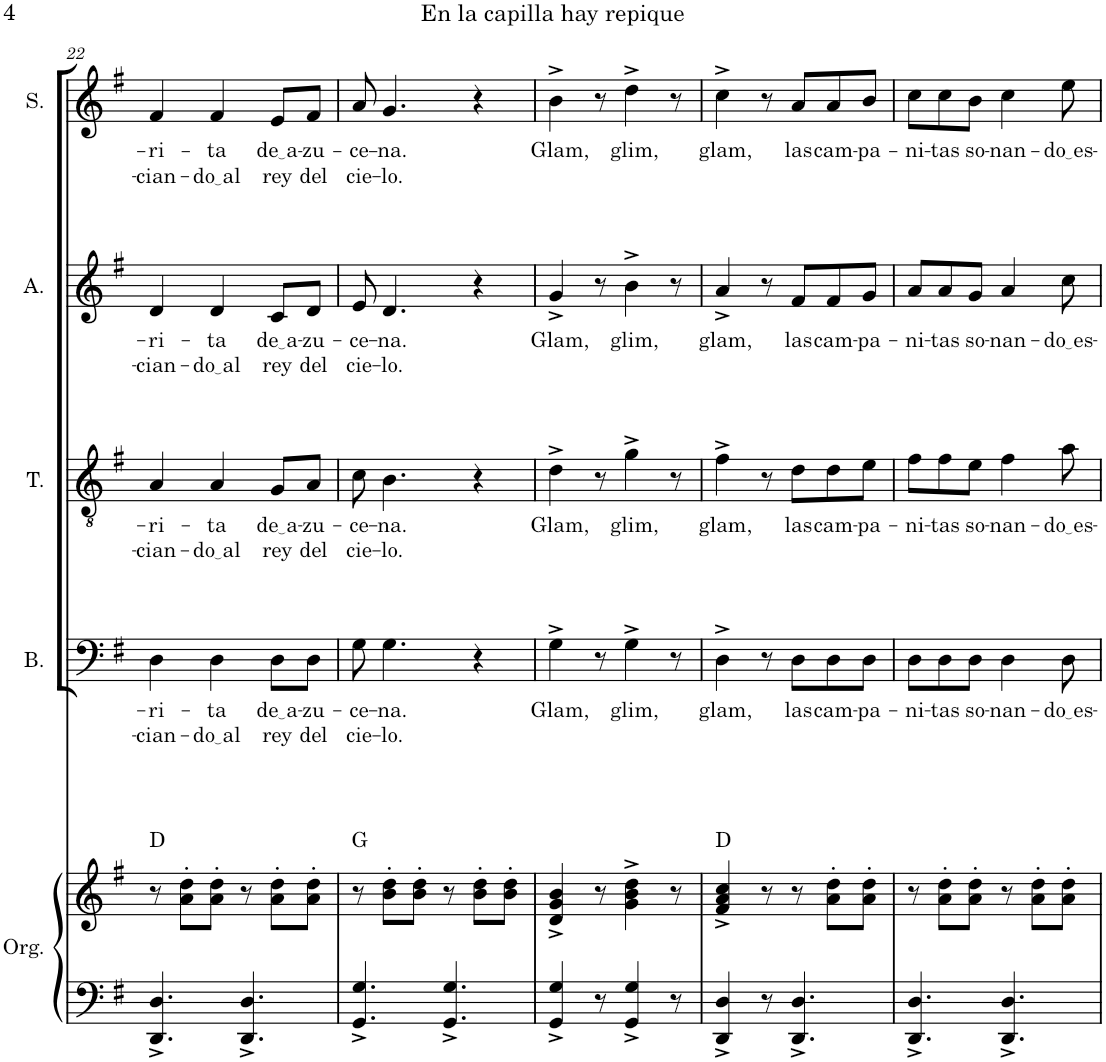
**kern	**kern	**harte	**kern	**text	**text	**kern	**text	**text	**kern	**text	**text	**kern	**text	**text
*part5	*part5	*part5	*part4	*part4	*part4	*part3	*part3	*part3	*part2	*part2	*part2	*part1	*part1	*part1
*staff6	*staff5	*	*staff4	*staff4	*staff4	*staff3	*staff3	*staff3	*staff2	*staff2	*staff2	*staff1	*staff1	*staff1
*I"Órgano	*	*	*I"Bajo	*	*	*I"Tenor	*	*	*I"Alto	*	*	*I"Soprano	*	*
*	*	*	*I'B.	*	*	*I'T.	*	*	*I'A.	*	*	*I'S.	*	*
!!LO:PB:g=z
*clefF4	*clefG2	*	*clefF4	*	*	*clefGv2	*	*	*clefG2	*	*	*clefG2	*	*
*k[f#]	*k[f#]	*	*k[f#]	*	*	*k[f#]	*	*	*k[f#]	*	*	*k[f#]	*	*
*M6/8	*M6/8	*	*M6/8	*	*	*M6/8	*	*	*M6/8	*	*	*M6/8	*	*
=22	=22	=22	=22	=22	=22	=22	=22	=22	=22	=22	=22	=22	=22	=22
!	!	!	!	!LO:LY:b	!LO:LY:b	!	!LO:LY:b	!LO:LY:b	!	!LO:LY:b	!LO:LY:b	!	!LO:LY:b	!LO:LY:b
4.DD/^ 4.D/^	8r	D:maj	4D\	-ri-	-cian-	4A/	-ri-	-cian-	4d/	-ri-	-cian-	4f#/	-ri-	-cian-
.	8a\' 8dd\'L	.	.	.	.	.	.	.	.	.	.	.	.	.
!	!	!	!	!LO:LY:b	!LO:LY:b	!	!LO:LY:b	!LO:LY:b	!	!LO:LY:b	!LO:LY:b	!	!LO:LY:b	!LO:LY:b
.	8a\' 8dd\'J	.	4D\	-ta	do al	4A/	-ta	do al	4d/	-ta	do al	4f#/	-ta	do al
4.DD/^ 4.D/^	8r	.	.	.	.	.	.	.	.	.	.	.	.	.
!	!	!	!	!LO:LY:b	!LO:LY:b	!	!LO:LY:b	!LO:LY:b	!	!LO:LY:b	!LO:LY:b	!	!LO:LY:b	!LO:LY:b
.	8a\' 8dd\'L	.	8D\L	de a	rey	8G/L	de a	rey	8c/L	de a	rey	8e/L	de a	rey
!	!	!	!	!LO:LY:b	!LO:LY:b	!	!LO:LY:b	!LO:LY:b	!	!LO:LY:b	!LO:LY:b	!	!LO:LY:b	!LO:LY:b
.	8a\' 8dd\'J	.	8D\J	-zu-	del	8A/J	-zu-	del	8d/J	-zu-	del	8f#/J	-zu-	del
=23	=23	=23	=23	=23	=23	=23	=23	=23	=23	=23	=23	=23	=23	=23
!	!	!	!	!LO:LY:b	!LO:LY:b	!	!LO:LY:b	!LO:LY:b	!	!LO:LY:b	!LO:LY:b	!	!LO:LY:b	!LO:LY:b
4.GG/^ 4.G/^	8r	G:maj	8G\	-ce-	cie-	8c\	-ce-	cie-	8e/	-ce-	cie-	8a/	-ce-	cie-
!	!	!	!	!LO:LY:b	!LO:LY:b	!	!LO:LY:b	!LO:LY:b	!	!LO:LY:b	!LO:LY:b	!	!LO:LY:b	!LO:LY:b
.	8b\' 8dd\'L	.	4.G\	-na.	-lo.	4.B\	-na.	-lo.	4.d/	-na.	-lo.	4.g/	-na.	-lo.
.	8b\' 8dd\'J	.	.	.	.	.	.	.	.	.	.	.	.	.
4.GG/^ 4.G/^	8r	.	.	.	.	.	.	.	.	.	.	.	.	.
.	8b\' 8dd\'L	.	4r	.	.	4r	.	.	4r	.	.	4r	.	.
.	8b\' 8dd\'J	.	.	.	.	.	.	.	.	.	.	.	.	.
=24	=24	=24	=24	=24	=24	=24	=24	=24	=24	=24	=24	=24	=24	=24
!	!	!	!	!LO:LY:b	!	!	!LO:LY:b	!	!	!LO:LY:b	!	!	!LO:LY:b	!
4GG/^ 4G/^	4d/^ 4g/^ 4b/^	.	4G^\	Glam,	.	4d^\	Glam,	.	4g^/	Glam,	.	4b^\	Glam,	.
8r	8r	.	8r	.	.	8r	.	.	8r	.	.	8r	.	.
!	!	!	!	!LO:LY:b	!	!	!LO:LY:b	!	!	!LO:LY:b	!	!	!LO:LY:b	!
4GG/^ 4G/^	4g\^ 4b\^ 4dd\^	.	4G^\	glim,	.	4g^\	glim,	.	4b^\	glim,	.	4dd^\	glim,	.
8r	8r	.	8r	.	.	8r	.	.	8r	.	.	8r	.	.
=25	=25	=25	=25	=25	=25	=25	=25	=25	=25	=25	=25	=25	=25	=25
!	!	!	!	!LO:LY:b	!	!	!LO:LY:b	!	!	!LO:LY:b	!	!	!LO:LY:b	!
4DD/^ 4D/^	4f#/^ 4a/^ 4cc/^	D:maj	4D^\	glam,	.	4f#^\	glam,	.	4a^/	glam,	.	4cc^\	glam,	.
8r	8r	.	8r	.	.	8r	.	.	8r	.	.	8r	.	.
!	!	!	!	!LO:LY:b	!	!	!LO:LY:b	!	!	!LO:LY:b	!	!	!LO:LY:b	!
4.DD/^ 4.D/^	8r	.	8D\L	las	.	8d\L	las	.	8f#/L	las	.	8a/L	las	.
!	!	!	!	!LO:LY:b	!	!	!LO:LY:b	!	!	!LO:LY:b	!	!	!LO:LY:b	!
.	8a\' 8dd\'L	.	8D\	cam-	.	8d\	cam-	.	8f#/	cam-	.	8a/	cam-	.
!	!	!	!	!LO:LY:b	!	!	!LO:LY:b	!	!	!LO:LY:b	!	!	!LO:LY:b	!
.	8a\' 8dd\'J	.	8D\J	-pa-	.	8e\J	-pa-	.	8g/J	-pa-	.	8b/J	-pa-	.
=26	=26	=26	=26	=26	=26	=26	=26	=26	=26	=26	=26	=26	=26	=26
!	!	!	!	!LO:LY:b	!	!	!LO:LY:b	!	!	!LO:LY:b	!	!	!LO:LY:b	!
4.DD/^ 4.D/^	8r	.	8D\L	-ni-	.	8f#\L	-ni-	.	8a/L	-ni-	.	8cc\L	-ni-	.
!	!	!	!	!LO:LY:b	!	!	!LO:LY:b	!	!	!LO:LY:b	!	!	!LO:LY:b	!
.	8a\' 8dd\'L	.	8D\	-tas	.	8f#\	-tas	.	8a/	-tas	.	8cc\	-tas	.
!	!	!	!	!LO:LY:b	!	!	!LO:LY:b	!	!	!LO:LY:b	!	!	!LO:LY:b	!
.	8a\' 8dd\'J	.	8D\J	so-	.	8e\J	so-	.	8g/J	so-	.	8b\J	so-	.
!	!	!	!	!LO:LY:b	!	!	!LO:LY:b	!	!	!LO:LY:b	!	!	!LO:LY:b	!
4.DD/^ 4.D/^	8r	.	4D\	-nan-	.	4f#\	-nan-	.	4a/	-nan-	.	4cc\	-nan-	.
.	8a\' 8dd\'L	.	.	.	.	.	.	.	.	.	.	.	.	.
!	!	!	!	!LO:LY:b	!	!	!LO:LY:b	!	!	!LO:LY:b	!	!	!LO:LY:b	!
.	8a\' 8dd\'J	.	8D\	do es	.	8a\	do es	.	8cc\	do es	.	8ee\	do es	.
=	=	=	=	=	=	=	=	=	=	=	=	=	=	=
*-	*-	*-	*-	*-	*-	*-	*-	*-	*-	*-	*-	*-	*-	*-
